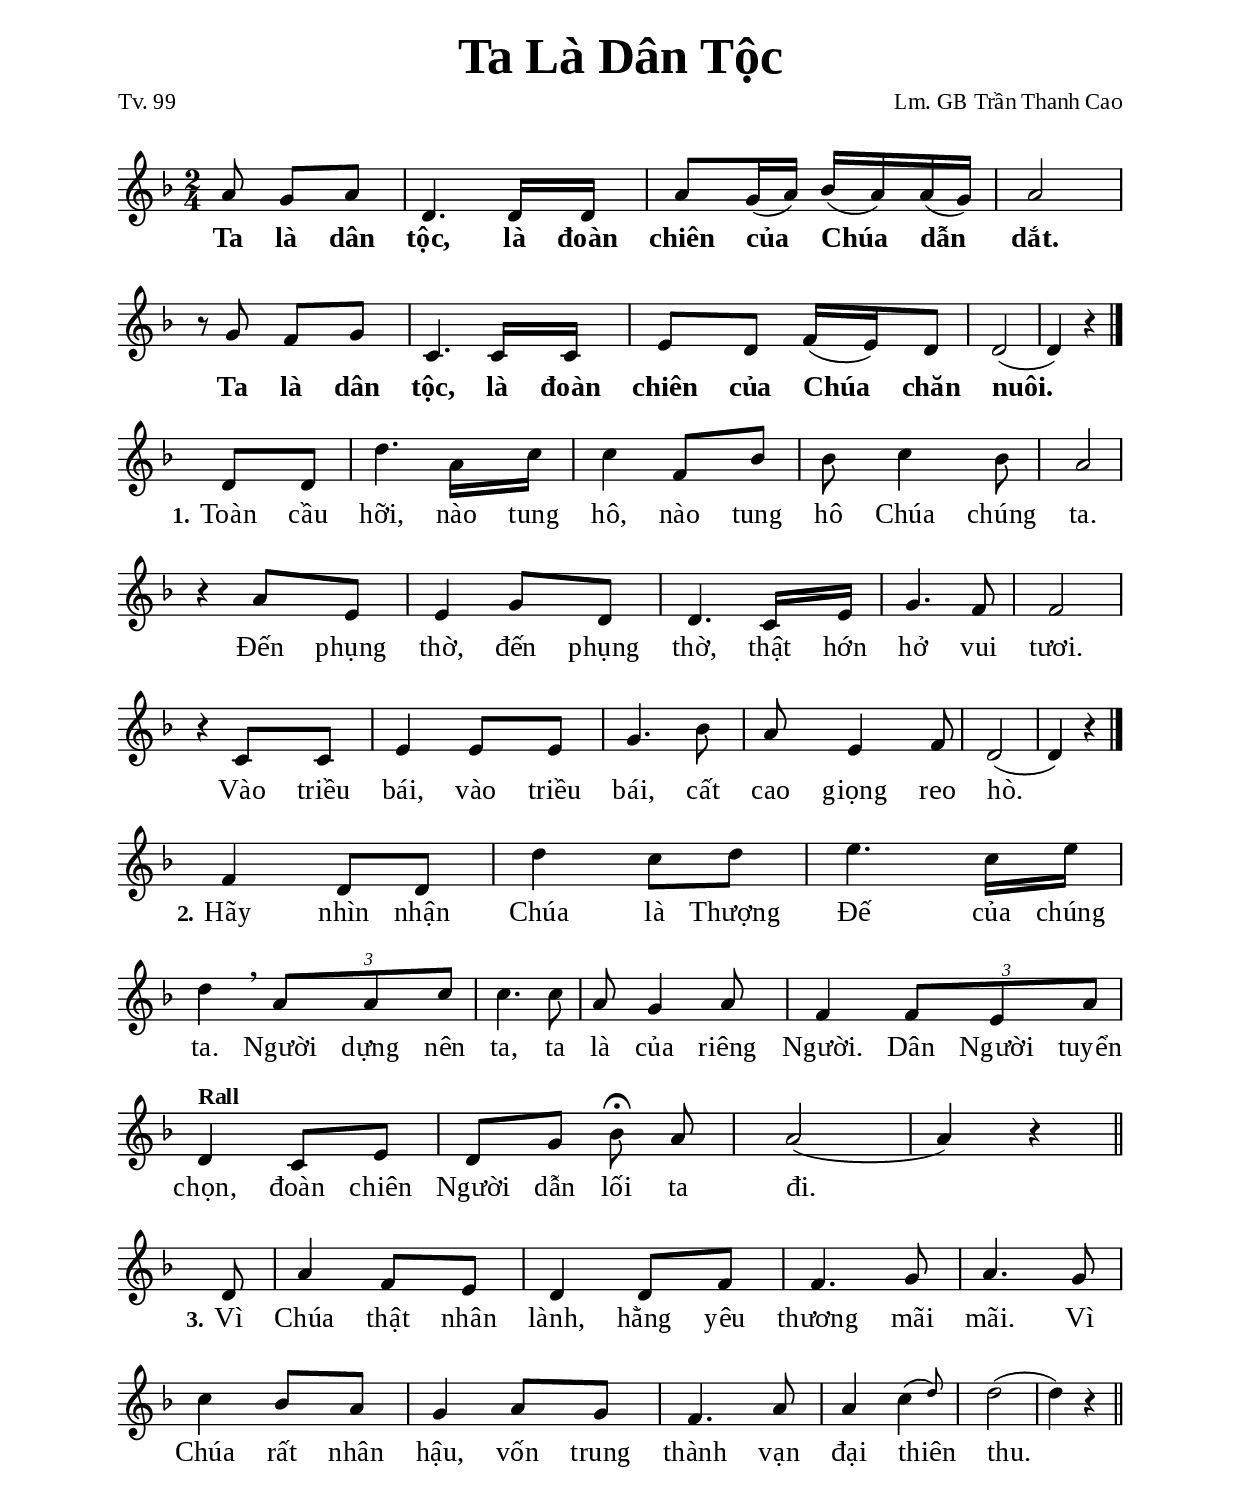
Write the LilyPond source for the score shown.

% Cài đặt chung
\version "2.22.1"
\include "english.ly"

\header {
  title = \markup { \fontsize #3 "Ta Là Dân Tộc" }
  poet = "Tv. 99"
  composer = "Lm. GB Trần Thanh Cao"
  arranger = " "
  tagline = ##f
}

% Nhạc điệp khúc
nhacDiepKhuc = \relative c'' {
  \partial 4. a8 g a |
  d,4. d16 d |
  a'8 g16 _(a) bf _(a) a _(g) |
  a2 |
  r8 g f g |
  c,4. c16 c |
  e8 d f16 (e) d8 |
  d2 ( |
  d4) r \bar "|."
}

% Nhạc phiên khúc
nhacPhienKhucMot = \relative c'' {
  \partial 4 d,8 d |
  d'4. a16 c |
  c4 f,8 bf |
  bf c4 bf8 |
  a2 |
  r4 a8 e |
  e4 g8 d |
  d4. c16 e |
  g4. f8 |
  f2 |
  r4 c8 c |
  e4 e8 e |
  g4. bf8 |
  a e4 f8 |
  d2 ( |
  d4) r \bar "|."
}

nhacPhienKhucHai = \relative c'' {
  f,4 d8 d |
  d'4 c8 d |
  e4. c16 e |
  d4 \breathe \tuplet 3/2 { a8 a c } |
  c4. c8 |
  a8 g4 a8 |
  f4 \tuplet 3/2 { f8 e a } |
  \tempo "Rall" d,4 c8 e |
  d g
  \autoBeamOff
  bf \fermata a |
  \autoBeamOn
  a2 ( |
  a4) r \bar "||"
}

nhacPhienKhucBa = \relative c'' {
  \partial 8 d,8 |
  a'4 f8 e |
  d4 d8 f |
  f4. g8 |
  a4. g8 |
  c4 bf8 a |
  g4 a8 g |
  f4. a8 |
  a4 \afterGrace c (d8) |
  d2 ( |
  d4) r \bar "||"
}

% Lời điệp khúc
loiDiepKhuc = \lyricmode {
  Ta là dân tộc, là đoàn chiên của Chúa dẫn dắt.
  Ta là dân tộc, là đoàn chiên của Chúa chăn nuôi.
}

% Lời phiên khúc
loiPhienKhucMot = \lyricmode {
  \set stanza = #"1."
  Toàn cầu hỡi, nào tung hô, nào tung hô Chúa chúng ta.
  Đến phụng thờ, đến phụng thờ, thật hớn hở vui tươi.
  Vào triều bái, vào triều bái, cất cao giọng reo hò.
}

loiPhienKhucHai = \lyricmode {
  \set stanza = #"2."
  Hãy nhìn nhận Chúa là Thượng Đế của chúng ta.
  Người dựng nên ta, ta là của riêng Người.
  Dân Người tuyển chọn, đoàn chiên Người dẫn lối ta đi.
}

loiPhienKhucBa = \lyricmode {
  \set stanza = #"3."
  Vì Chúa thật nhân lành, hằng yêu thương mãi mãi.
  Vì Chúa rất nhân hậu, vốn trung thành vạn đại thiên thu.
}


% Dàn trang
\paper {
  #(set-paper-size "a4")
  top-margin = 10\mm
  bottom-margin = 10\mm
  left-margin = 20\mm
  right-margin = 20\mm
  indent = #0
  #(define fonts
    (make-pango-font-tree
      "Liberation Serif"
      "Liberation Serif"
      "Liberation Serif"
      (/ 20 20)))
  page-count = #1
  system-system-spacing = #'((basic-distance . 13))
  score-system-spacing = #'((basic-distance . 13))
}

% Thiết lập tông và nhịp
TongNhip = { \key f \major \time 2/4 }

\score {
  \new ChoirStaff <<
    \new Staff = diepKhuc \with {
        \consists "Merge_rests_engraver"
        %\magnifyStaff #(magstep +1)
      }
      <<
      \new Voice = beSop {
        \TongNhip \nhacDiepKhuc
      }
    >>
    \new Lyrics \lyricsto beSop \loiDiepKhuc
  >>
  \layout {
    \override Lyrics.LyricText.font-series = #'bold
    \override Lyrics.LyricText.font-size = #+2
    \override Lyrics.LyricSpace.minimum-distance = #3
    \override Score.BarNumber.break-visibility = ##(#f #f #f)
    \override Score.SpacingSpanner.uniform-stretching = ##t
  }
}

\score {
  \new ChoirStaff <<
    \new Staff = phienKhuc \with {
        %\magnifyStaff #(magstep +1)
      }
      <<
      \new Voice = beSop {
        \key f \major \time 2/4 \nhacPhienKhucMot
      }
    >>
    \new Lyrics \lyricsto beSop \loiPhienKhucMot
  >>
  \layout {
    \override Staff.TimeSignature.transparent = ##t
    \override Lyrics.LyricText.font-size = #+2
    \override Lyrics.LyricSpace.minimum-distance = #3
    \override Score.BarNumber.break-visibility = ##(#f #f #f)
    \override Score.SpacingSpanner.uniform-stretching = ##t
  } 
}

\score {
  \new ChoirStaff <<
    \new Staff = phienKhuc \with {
        %\magnifyStaff #(magstep +1)
      }
      <<
      \new Voice = beSop {
        \key f \major \time 2/4 \nhacPhienKhucHai
      }
    >>
    \new Lyrics \lyricsto beSop \loiPhienKhucHai
  >>
  \layout {
    \override Staff.TimeSignature.transparent = ##t
    \override Lyrics.LyricText.font-size = #+2
    \override Lyrics.LyricSpace.minimum-distance = #2.3
    \override Score.BarNumber.break-visibility = ##(#f #f #f)
    \override Score.SpacingSpanner.uniform-stretching = ##t
  } 
}

\score {
  \new ChoirStaff <<
    \new Staff = phienKhuc \with {
        %\magnifyStaff #(magstep +1)
      }
      <<
      \new Voice = beSop {
        \key f \major \time 2/4 \nhacPhienKhucBa
      }
    >>
    \new Lyrics \lyricsto beSop \loiPhienKhucBa
  >>
  \layout {
    \override Staff.TimeSignature.transparent = ##t
    \override Lyrics.LyricText.font-size = #+2
    \override Lyrics.LyricSpace.minimum-distance = #3
    \override Score.BarNumber.break-visibility = ##(#f #f #f)
    \override Score.SpacingSpanner.uniform-stretching = ##t
  } 
}
